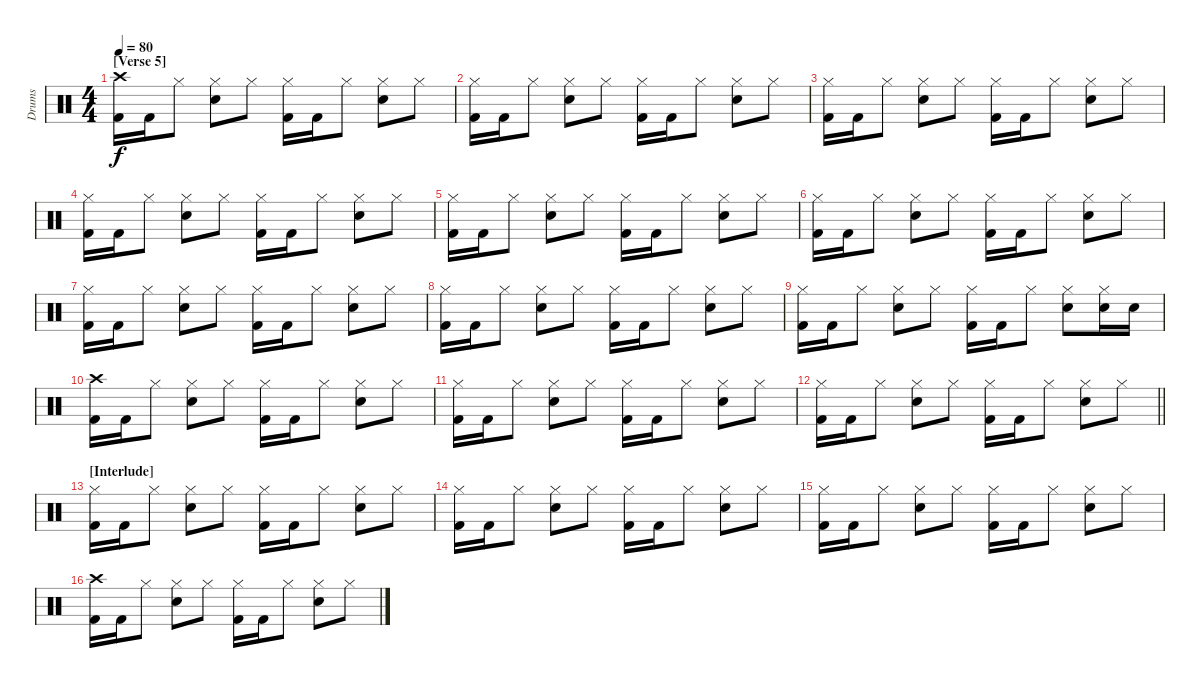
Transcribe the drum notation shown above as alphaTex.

\track ("Drums         " "Drums     ") {instrument percussion}
\staff {score}
\articulation defaults
\ts (4 4)
\section ("" "[Verse 5]")
\tempo 80
\clef neutral
\ks c
("Kick (hit) 2" "Crash high (hit)").16{dy f} "Kick (hit) 2".16 "Hi-Hat (closed)".8 ("Snare (hit) 2" "Hi-Hat (closed)").8 "Hi-Hat (closed)".8 ("Kick (hit) 2" "Hi-Hat (closed)").16 "Kick (hit) 2".16 "Hi-Hat (closed)".8 ("Snare (hit) 2" "Hi-Hat (closed)").8 "Hi-Hat (closed)".8 |
("Kick (hit) 2" "Hi-Hat (closed)").16 "Kick (hit) 2".16 "Hi-Hat (closed)".8 ("Snare (hit) 2" "Hi-Hat (closed)").8 "Hi-Hat (closed)".8 ("Kick (hit) 2" "Hi-Hat (closed)").16 "Kick (hit) 2".16 "Hi-Hat (closed)".8 ("Snare (hit) 2" "Hi-Hat (closed)").8 "Hi-Hat (closed)".8 |
("Kick (hit) 2" "Hi-Hat (closed)").16 "Kick (hit) 2".16 "Hi-Hat (closed)".8 ("Snare (hit) 2" "Hi-Hat (closed)").8 "Hi-Hat (closed)".8 ("Kick (hit) 2" "Hi-Hat (closed)").16 "Kick (hit) 2".16 "Hi-Hat (closed)".8 ("Snare (hit) 2" "Hi-Hat (closed)").8 "Hi-Hat (closed)".8 |
("Kick (hit) 2" "Hi-Hat (closed)").16 "Kick (hit) 2".16 "Hi-Hat (closed)".8 ("Snare (hit) 2" "Hi-Hat (closed)").8 "Hi-Hat (closed)".8 ("Kick (hit) 2" "Hi-Hat (closed)").16 "Kick (hit) 2".16 "Hi-Hat (closed)".8 ("Snare (hit) 2" "Hi-Hat (closed)").8 "Hi-Hat (closed)".8 |
("Kick (hit) 2" "Hi-Hat (closed)").16 "Kick (hit) 2".16 "Hi-Hat (closed)".8 ("Snare (hit) 2" "Hi-Hat (closed)").8 "Hi-Hat (closed)".8 ("Kick (hit) 2" "Hi-Hat (closed)").16 "Kick (hit) 2".16 "Hi-Hat (closed)".8 ("Snare (hit) 2" "Hi-Hat (closed)").8 "Hi-Hat (closed)".8 |
("Kick (hit) 2" "Hi-Hat (closed)").16 "Kick (hit) 2".16 "Hi-Hat (closed)".8 ("Snare (hit) 2" "Hi-Hat (closed)").8 "Hi-Hat (closed)".8 ("Kick (hit) 2" "Hi-Hat (closed)").16 "Kick (hit) 2".16 "Hi-Hat (closed)".8 ("Snare (hit) 2" "Hi-Hat (closed)").8 "Hi-Hat (closed)".8 |
("Kick (hit) 2" "Hi-Hat (closed)").16 "Kick (hit) 2".16 "Hi-Hat (closed)".8 ("Snare (hit) 2" "Hi-Hat (closed)").8 "Hi-Hat (closed)".8 ("Kick (hit) 2" "Hi-Hat (closed)").16 "Kick (hit) 2".16 "Hi-Hat (closed)".8 ("Snare (hit) 2" "Hi-Hat (closed)").8 "Hi-Hat (closed)".8 |
("Kick (hit) 2" "Hi-Hat (closed)").16 "Kick (hit) 2".16 "Hi-Hat (closed)".8 ("Snare (hit) 2" "Hi-Hat (closed)").8 "Hi-Hat (closed)".8 ("Kick (hit) 2" "Hi-Hat (closed)").16 "Kick (hit) 2".16 "Hi-Hat (closed)".8 ("Snare (hit) 2" "Hi-Hat (closed)").8 "Hi-Hat (closed)".8 |
("Kick (hit) 2" "Hi-Hat (closed)").16 "Kick (hit) 2".16 "Hi-Hat (closed)".8 ("Snare (hit) 2" "Hi-Hat (closed)").8 "Hi-Hat (closed)".8 ("Kick (hit) 2" "Hi-Hat (closed)").16 "Kick (hit) 2".16 "Hi-Hat (closed)".8 ("Snare (hit) 2" "Hi-Hat (closed)").8 ("Snare (hit) 2" "Hi-Hat (closed)").16 "Snare (hit) 2".16 |
("Kick (hit) 2" "Crash high (hit)").16 "Kick (hit) 2".16 "Hi-Hat (closed)".8 ("Snare (hit) 2" "Hi-Hat (closed)").8 "Hi-Hat (closed)".8 ("Kick (hit) 2" "Hi-Hat (closed)").16 "Kick (hit) 2".16 "Hi-Hat (closed)".8 ("Snare (hit) 2" "Hi-Hat (closed)").8 "Hi-Hat (closed)".8 |
("Kick (hit) 2" "Hi-Hat (closed)").16 "Kick (hit) 2".16 "Hi-Hat (closed)".8 ("Snare (hit) 2" "Hi-Hat (closed)").8 "Hi-Hat (closed)".8 ("Kick (hit) 2" "Hi-Hat (closed)").16 "Kick (hit) 2".16 "Hi-Hat (closed)".8 ("Snare (hit) 2" "Hi-Hat (closed)").8 "Hi-Hat (closed)".8 |
\barLineRight lightlight
("Kick (hit) 2" "Hi-Hat (closed)").16 "Kick (hit) 2".16 "Hi-Hat (closed)".8 ("Snare (hit) 2" "Hi-Hat (closed)").8 "Hi-Hat (closed)".8 ("Kick (hit) 2" "Hi-Hat (closed)").16 "Kick (hit) 2".16 "Hi-Hat (closed)".8 ("Snare (hit) 2" "Hi-Hat (closed)").8 "Hi-Hat (closed)".8 |
\section ("" "[Interlude]")
("Kick (hit) 2" "Hi-Hat (closed)").16 "Kick (hit) 2".16 "Hi-Hat (closed)".8 ("Snare (hit) 2" "Hi-Hat (closed)").8 "Hi-Hat (closed)".8 ("Kick (hit) 2" "Hi-Hat (closed)").16 "Kick (hit) 2".16 "Hi-Hat (closed)".8 ("Snare (hit) 2" "Hi-Hat (closed)").8 "Hi-Hat (closed)".8 |
("Kick (hit) 2" "Hi-Hat (closed)").16 "Kick (hit) 2".16 "Hi-Hat (closed)".8 ("Snare (hit) 2" "Hi-Hat (closed)").8 "Hi-Hat (closed)".8 ("Kick (hit) 2" "Hi-Hat (closed)").16 "Kick (hit) 2".16 "Hi-Hat (closed)".8 ("Snare (hit) 2" "Hi-Hat (closed)").8 "Hi-Hat (closed)".8 |
("Kick (hit) 2" "Hi-Hat (closed)").16 "Kick (hit) 2".16 "Hi-Hat (closed)".8 ("Snare (hit) 2" "Hi-Hat (closed)").8 "Hi-Hat (closed)".8 ("Kick (hit) 2" "Hi-Hat (closed)").16 "Kick (hit) 2".16 "Hi-Hat (closed)".8 ("Snare (hit) 2" "Hi-Hat (closed)").8 "Hi-Hat (closed)".8 |
("Kick (hit) 2" "Crash high (hit)").16 "Kick (hit) 2".16 "Hi-Hat (closed)".8 ("Snare (hit) 2" "Hi-Hat (closed)").8 "Hi-Hat (closed)".8 ("Kick (hit) 2" "Hi-Hat (closed)").16 "Kick (hit) 2".16 "Hi-Hat (closed)".8 ("Snare (hit) 2" "Hi-Hat (closed)").8 "Hi-Hat (closed)".8
